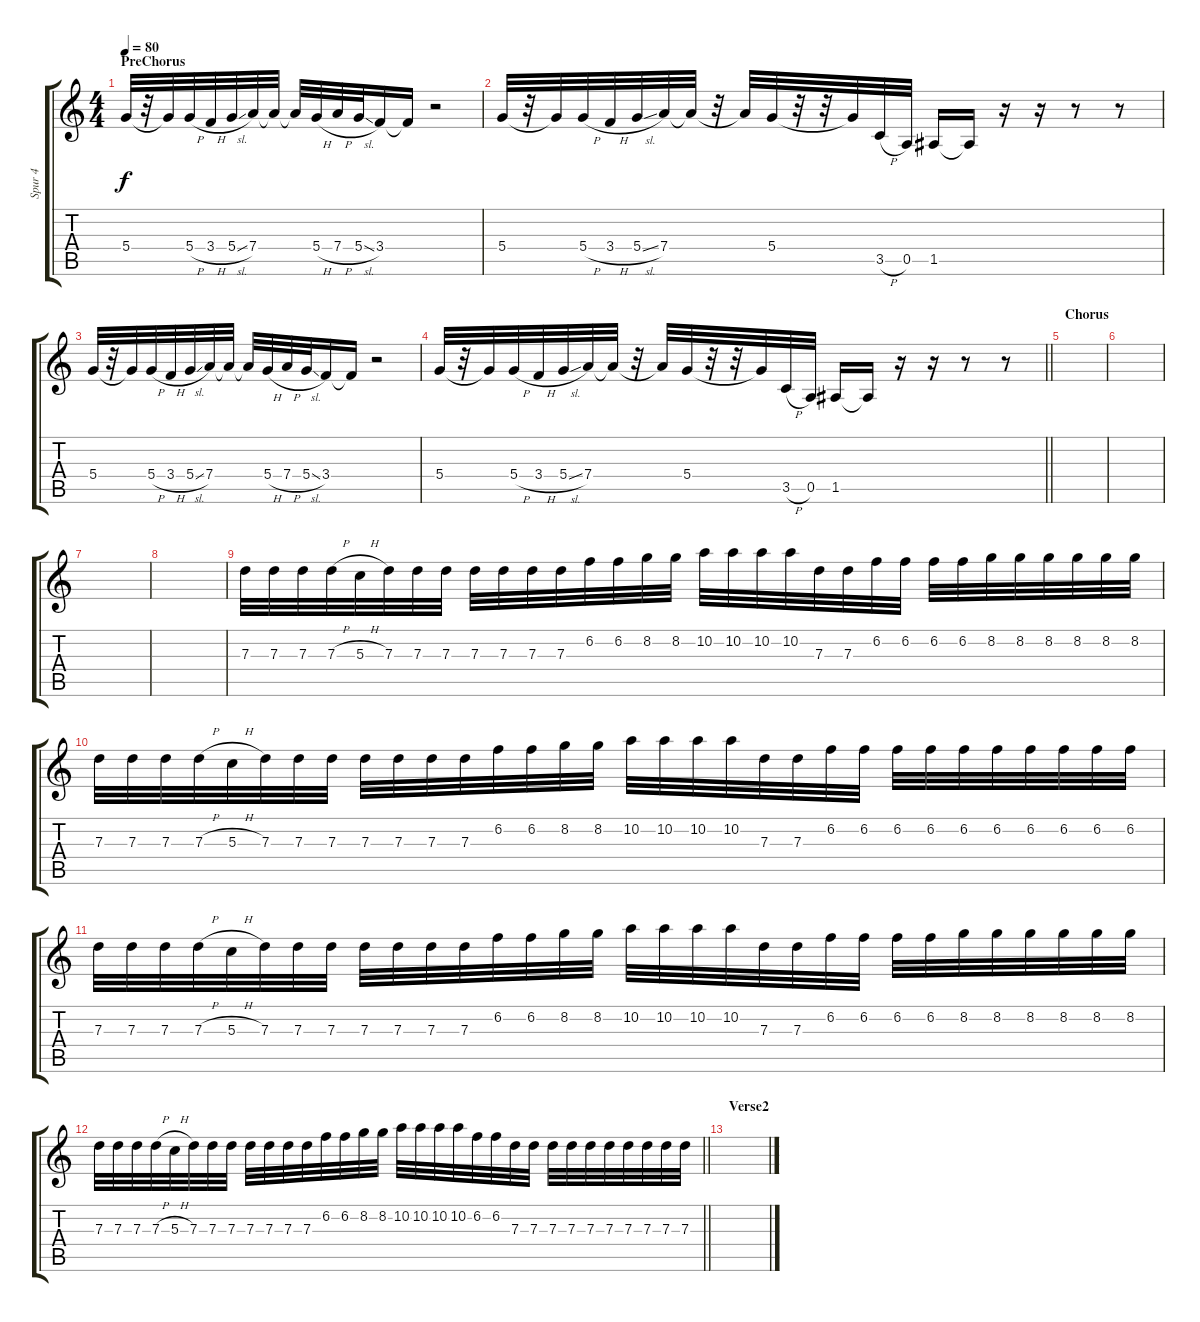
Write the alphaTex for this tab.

\track ("Spur 4" "Spur 4") {instrument distortionguitar}
\staff {score tabs}
\tuning (E4 B3 G3 D3 A2 E2) {hide}
\ts (4 4)
\section ("" "PreChorus")
\tempo 80
\clef g2
\ks c
5.4.32{dy f} r.32 5.4{t}.32 5.4{h}.32 3.4{h}.32 5.4{sl}.32 7.4.32 7.4{t}.32 7.4{t}.32 5.4{h}.32 7.4{h}.32 5.4{sl}.32 3.4.16 3.4{t}.16 r.2 |
5.4.32 r.32 5.4{t}.32 5.4{h}.32 3.4{h}.32 5.4{sl}.32 7.4.32 7.4{t}.32 r.32 7.4{t}.32 5.4.32 r.32 r.32 5.4{t}.32 3.5{h}.32 0.5.32 1.5.16 1.5{t}.16 r.16 r.16 r.8 r.8 |
5.4.32 r.32 5.4{t}.32 5.4{h}.32 3.4{h}.32 5.4{sl}.32 7.4.32 7.4{t}.32 7.4{t}.32 5.4{h}.32 7.4{h}.32 5.4{sl}.32 3.4.16 3.4{t}.16 r.2 |
\barLineRight lightlight
5.4.32 r.32 5.4{t}.32 5.4{h}.32 3.4{h}.32 5.4{sl}.32 7.4.32 7.4{t}.32 r.32 7.4{t}.32 5.4.32 r.32 r.32 5.4{t}.32 3.5{h}.32 0.5.32 1.5.16 1.5{t}.16 r.16 r.16 r.8 r.8 |
\section ("" "Chorus")
|
|
|
|
7.3.32 7.3.32 7.3.32 7.3{h}.32 5.3{h}.32 7.3.32 7.3.32 7.3.32 7.3.32 7.3.32 7.3.32 7.3.32 6.2.32 6.2.32 8.2.32 8.2.32 10.2.32 10.2.32 10.2.32 10.2.32 7.3.32 7.3.32 6.2.32 6.2.32 6.2.32 6.2.32 8.2.32 8.2.32 8.2.32 8.2.32 8.2.32 8.2.32 |
7.3.32 7.3.32 7.3.32 7.3{h}.32 5.3{h}.32 7.3.32 7.3.32 7.3.32 7.3.32 7.3.32 7.3.32 7.3.32 6.2.32 6.2.32 8.2.32 8.2.32 10.2.32 10.2.32 10.2.32 10.2.32 7.3.32 7.3.32 6.2.32 6.2.32 6.2.32 6.2.32 6.2.32 6.2.32 6.2.32 6.2.32 6.2.32 6.2.32 |
7.3.32 7.3.32 7.3.32 7.3{h}.32 5.3{h}.32 7.3.32 7.3.32 7.3.32 7.3.32 7.3.32 7.3.32 7.3.32 6.2.32 6.2.32 8.2.32 8.2.32 10.2.32 10.2.32 10.2.32 10.2.32 7.3.32 7.3.32 6.2.32 6.2.32 6.2.32 6.2.32 8.2.32 8.2.32 8.2.32 8.2.32 8.2.32 8.2.32 |
\barLineRight lightlight
7.3.32 7.3.32 7.3.32 7.3{h}.32 5.3{h}.32 7.3.32 7.3.32 7.3.32 7.3.32 7.3.32 7.3.32 7.3.32 6.2.32 6.2.32 8.2.32 8.2.32 10.2.32 10.2.32 10.2.32 10.2.32 6.2.32 6.2.32 7.3.32 7.3.32 7.3.32 7.3.32 7.3.32 7.3.32 7.3.32 7.3.32 7.3.32 7.3.32 |
\section ("" "Verse2")
